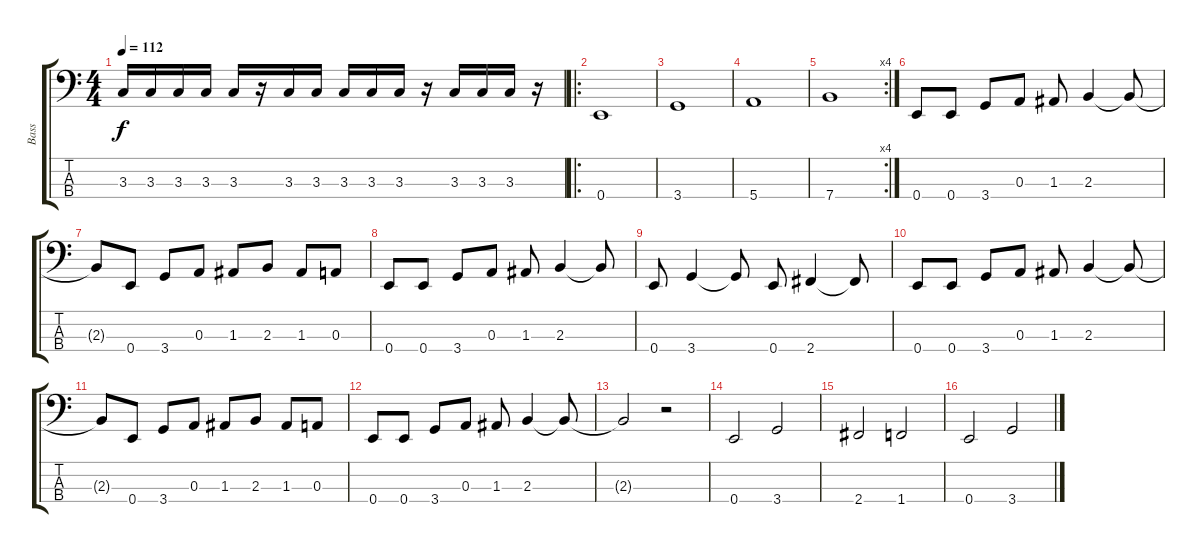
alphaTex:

\track ("Bass" "Bass") {instrument electricbassfinger}
\staff {score tabs}
\tuning (G2 D2 A1 E1) {hide}
\ts (4 4)
\tempo 112
\clef f4
\ks c
3.3.16{dy f} 3.3.16 3.3.16 3.3.16 3.3.16 r.16 3.3.16 3.3.16 3.3.16 3.3.16 3.3.16 r.16 3.3.16 3.3.16 3.3.16 r.16 |
\ro
0.4.1 |
3.4.1 |
5.4.1 |
\rc 4
7.4.1 |
0.4.8 0.4.8 3.4.8 0.3.8 1.3.8 2.3.4 2.3{t}.8 |
2.3{t}.8 0.4.8 3.4.8 0.3.8 1.3.8 2.3.8 1.3.8 0.3.8 |
0.4.8 0.4.8 3.4.8 0.3.8 1.3.8 2.3.4 2.3{t}.8 |
0.4.8 3.4.4 3.4{t}.8 0.4.8 2.4.4 2.4{t}.8 |
0.4.8 0.4.8 3.4.8 0.3.8 1.3.8 2.3.4 2.3{t}.8 |
2.3{t}.8 0.4.8 3.4.8 0.3.8 1.3.8 2.3.8 1.3.8 0.3.8 |
0.4.8 0.4.8 3.4.8 0.3.8 1.3.8 2.3.4 2.3{t}.8 |
2.3{t}.2 r.2 |
0.4.2 3.4.2 |
2.4.2 1.4.2 |
0.4.2 3.4.2
